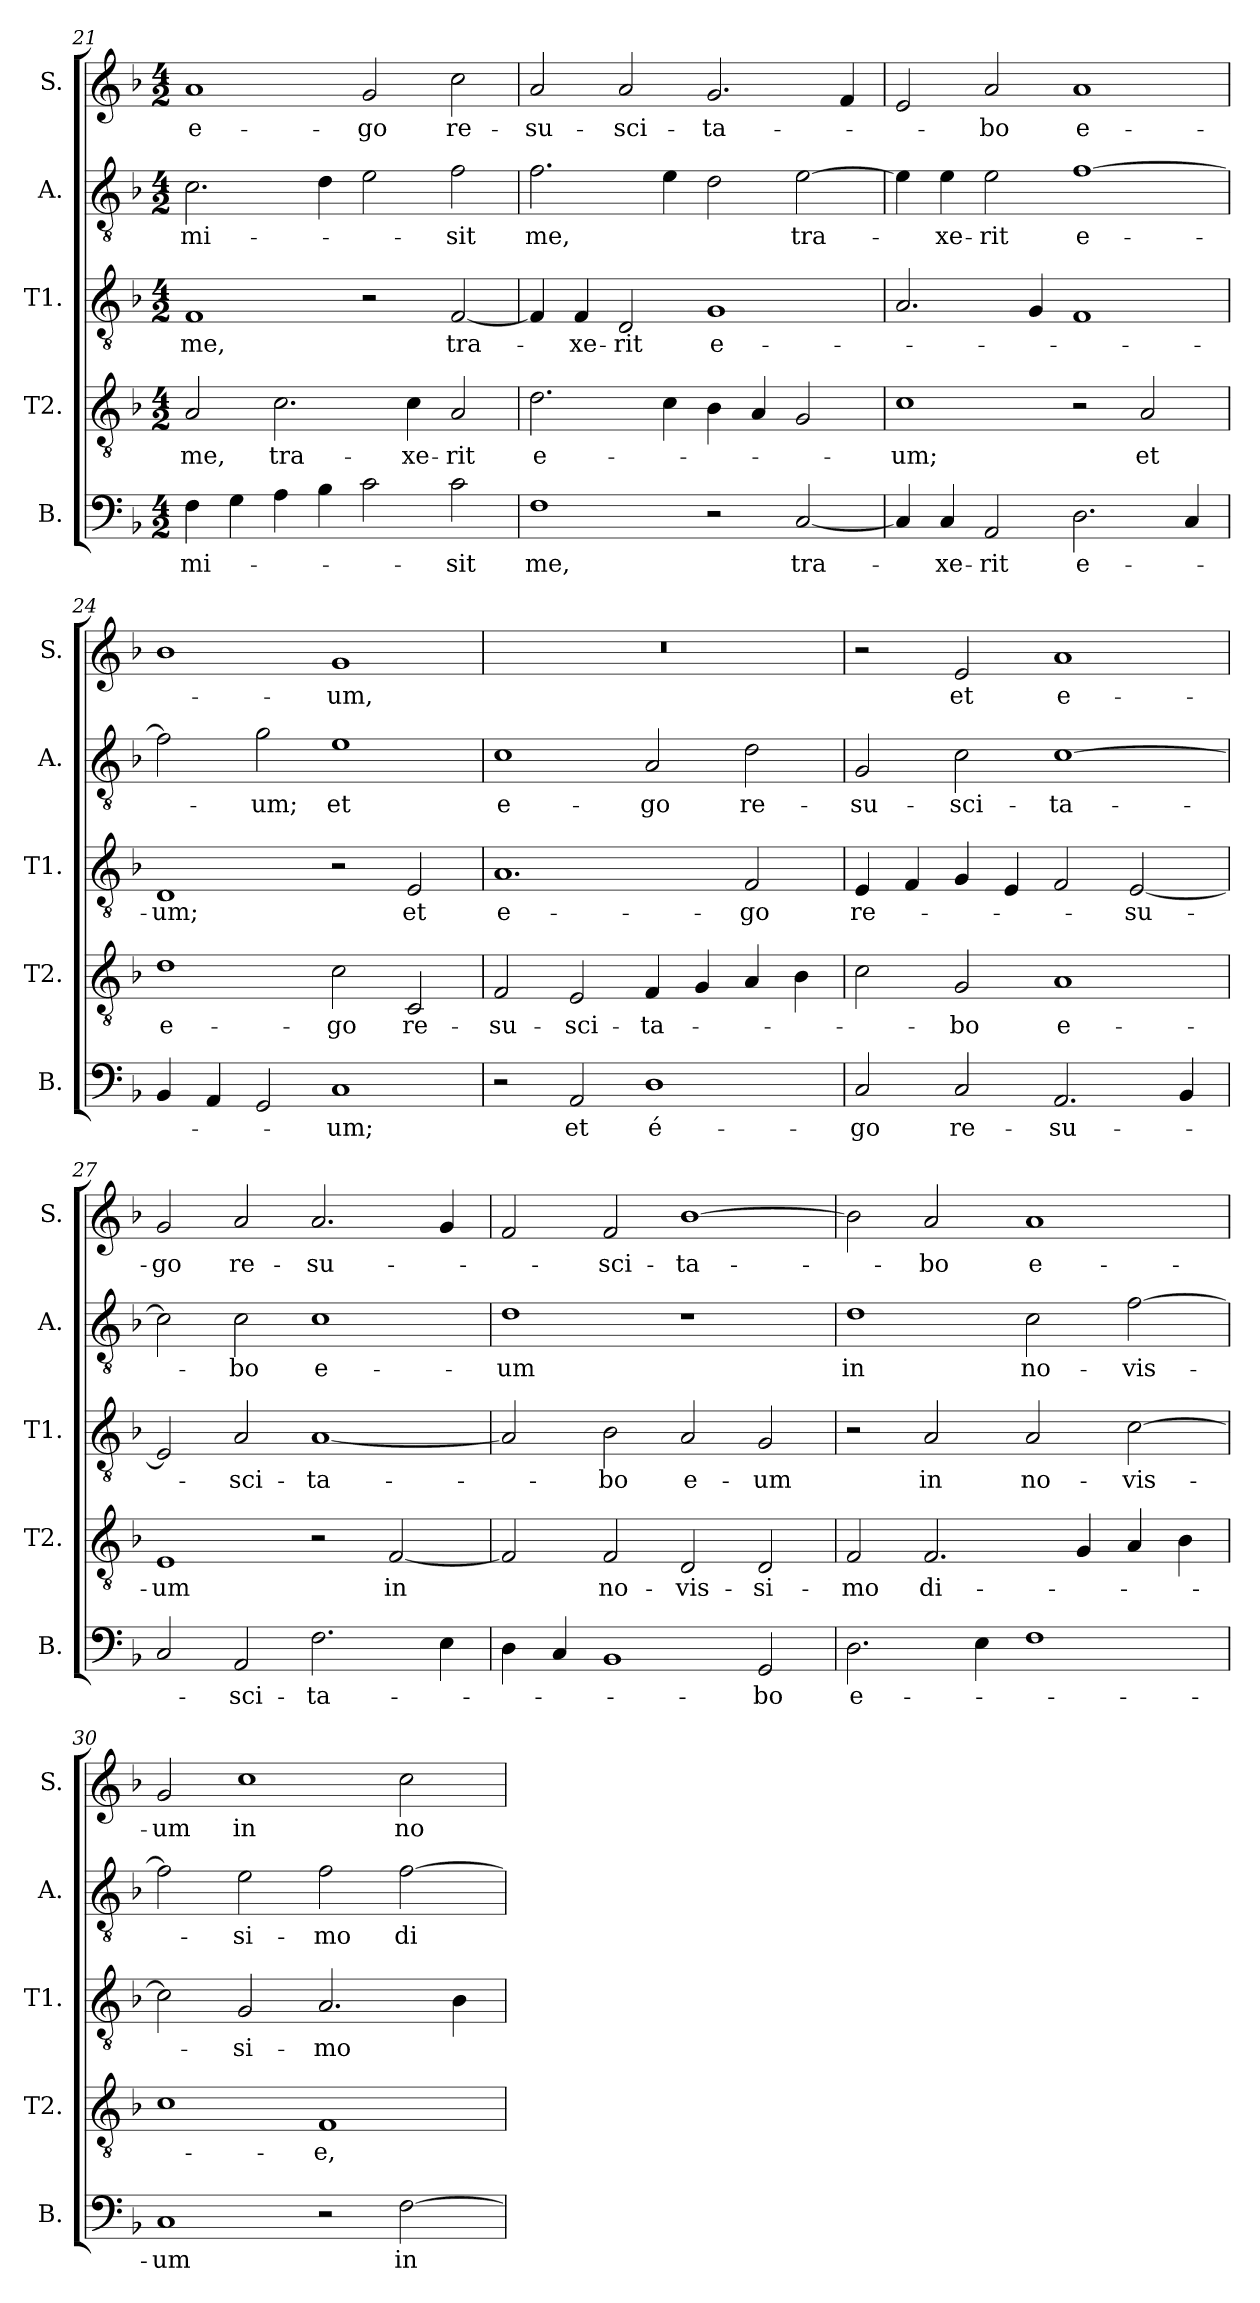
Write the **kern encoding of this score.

**kern	**text	**kern	**text	**kern	**text	**kern	**text	**kern	**text
*part5	*part5	*part4	*part4	*part3	*part3	*part2	*part2	*part1	*part1
*staff5	*staff5	*staff4	*staff4	*staff3	*staff3	*staff2	*staff2	*staff1	*staff1
*I"B.	*	*I"T2.	*	*I"T1.	*	*I"A.	*	*I"S.	*
*I'B.	*	*I'T2.	*	*I'T1.	*	*I'A.	*	*I'S.	*
*clefF4	*	*clefGv2	*	*clefGv2	*	*clefGv2	*	*clefG2	*
*k[b-]	*	*k[b-]	*	*k[b-]	*	*k[b-]	*	*k[b-]	*
*F:	*	*F:	*	*F:	*	*F:	*	*F:	*
*M4/2	*	*M4/2	*	*M4/2	*	*M4/2	*	*M4/2	*
=21	=21	=21	=21	=21	=21	=21	=21	=21	=21
!	!LO:LY:b	!	!LO:LY:b	!	!LO:LY:b	!	!LO:LY:b	!	!LO:LY:b
4F\	mi-	2A/	me,	1F	me,	2.c\	mi-	1a	e-
4G\	.	.	.	.	.	.	.	.	.
!	!	!	!LO:LY:b	!	!	!	!	!	!
4A\	.	2.c\	tra-	.	.	.	.	.	.
4B-\	.	.	.	.	.	4d\	.	.	.
!	!	!	!	!	!	!	!	!	!LO:LY:b
2c\	.	.	.	2r	.	2e\	.	2g/	-go
!	!	!	!LO:LY:b	!	!	!	!	!	!
.	.	4c\	-xe-	.	.	.	.	.	.
!	!LO:LY:b	!	!LO:LY:b	!	!LO:LY:b	!	!LO:LY:b	!	!LO:LY:b
2c\	-sit	2A/	-rit	[2F/	tra-	2f\	-sit	2cc\	re-
=22	=22	=22	=22	=22	=22	=22	=22	=22	=22
!	!LO:LY:b	!	!LO:LY:b	!	!	!	!LO:LY:b	!	!LO:LY:b
1F	me,	2.d\	e-	4F/]	.	2.f\	me,	2a/	-su-
!	!	!	!	!	!LO:LY:b	!	!	!	!
.	.	.	.	4F/	-xe-	.	.	.	.
!	!	!	!	!	!LO:LY:b	!	!	!	!LO:LY:b
.	.	.	.	2D/	-rit	.	.	2a/	-sci-
.	.	4c\	.	.	.	4e\	.	.	.
!	!	!	!	!	!LO:LY:b	!	!	!	!LO:LY:b
2r	.	4B-\	.	1G	e-	2d\	.	2.g/	-ta-
.	.	4A/	.	.	.	.	.	.	.
!	!LO:LY:b	!	!	!	!	!	!LO:LY:b	!	!
[2C/	tra-	2G/	.	.	.	[2e\	tra-	.	.
.	.	.	.	.	.	.	.	4f/	.
!!LO:PB:g=z
=23	=23	=23	=23	=23	=23	=23	=23	=23	=23
!	!	!	!LO:LY:b	!	!	!	!	!	!
4C/]	.	1c	-um;	2.A/	.	4e\]	.	2e/	.
!	!LO:LY:b	!	!	!	!	!	!LO:LY:b	!	!
4C/	-xe-	.	.	.	.	4e\	-xe-	.	.
!	!LO:LY:b	!	!	!	!	!	!LO:LY:b	!	!LO:LY:b
2AA/	-rit	.	.	.	.	2e\	-rit	2a/	-bo
.	.	.	.	4G/	.	.	.	.	.
!	!LO:LY:b	!	!	!	!	!	!LO:LY:b	!	!LO:LY:b
2.D\	e-	2r	.	1F	.	[1f	e-	1a	e-
!	!	!	!LO:LY:b	!	!	!	!	!	!
.	.	2A/	et	.	.	.	.	.	.
4C/	.	.	.	.	.	.	.	.	.
=24	=24	=24	=24	=24	=24	=24	=24	=24	=24
!	!	!	!LO:LY:b	!	!LO:LY:b	!	!	!	!
4BB-/	.	1d	e-	1D	-um;	2f\]	.	1b-	.
4AA/	.	.	.	.	.	.	.	.	.
!	!	!	!	!	!	!	!LO:LY:b	!	!
2GG/	.	.	.	.	.	2g\	-um;	.	.
!	!LO:LY:b	!	!LO:LY:b	!	!	!	!LO:LY:b	!	!LO:LY:b
1C	-um;	2c\	-go	2r	.	1e	et	1g	-um,
!	!	!	!LO:LY:b	!	!LO:LY:b	!	!	!	!
.	.	2C/	re-	2E/	et	.	.	.	.
=25	=25	=25	=25	=25	=25	=25	=25	=25	=25
!	!	!	!LO:LY:b	!	!LO:LY:b	!	!LO:LY:b	!	!
2r	.	2F/	-su-	1.A	e-	1c	e-	0r	.
!	!LO:LY:b	!	!LO:LY:b	!	!	!	!	!	!
2AA/	et	2E/	-sci-	.	.	.	.	.	.
!	!LO:LY:b	!	!LO:LY:b	!	!	!	!LO:LY:b	!	!
1D	é-	4F/	-ta-	.	.	2A/	-go	.	.
.	.	4G/	.	.	.	.	.	.	.
!	!	!	!	!	!LO:LY:b	!	!LO:LY:b	!	!
.	.	4A/	.	2F/	-go	2d\	re-	.	.
.	.	4B-\	.	.	.	.	.	.	.
=26	=26	=26	=26	=26	=26	=26	=26	=26	=26
!	!LO:LY:b	!	!	!	!LO:LY:b	!	!LO:LY:b	!	!
2C/	-go	2c\	.	4E/	re-	2G/	-su-	2r	.
.	.	.	.	4F/	.	.	.	.	.
!	!LO:LY:b	!	!LO:LY:b	!	!	!	!LO:LY:b	!	!LO:LY:b
2C/	re-	2G/	-bo	4G/	.	2c\	-sci-	2e/	et
.	.	.	.	4E/	.	.	.	.	.
!	!LO:LY:b	!	!LO:LY:b	!	!	!	!LO:LY:b	!	!LO:LY:b
2.AA/	-su-	1A	e-	2F/	.	[1c	-ta-	1a	e-
!	!	!	!	!	!LO:LY:b	!	!	!	!
.	.	.	.	[2E/	-su-	.	.	.	.
4BB-/	.	.	.	.	.	.	.	.	.
!!LO:LB:g=z
=27	=27	=27	=27	=27	=27	=27	=27	=27	=27
!	!	!	!LO:LY:b	!	!	!	!	!	!LO:LY:b
2C/	.	1E	-um	2E/]	.	2c\]	.	2g/	-go
!	!LO:LY:b	!	!	!	!LO:LY:b	!	!LO:LY:b	!	!LO:LY:b
2AA/	-sci-	.	.	2A/	-sci-	2c\	-bo	2a/	re-
!	!LO:LY:b	!	!	!	!LO:LY:b	!	!LO:LY:b	!	!LO:LY:b
2.F\	-ta-	2r	.	[1A	-ta-	1c	e-	2.a/	-su-
!	!	!	!LO:LY:b	!	!	!	!	!	!
.	.	[2F/	in	.	.	.	.	.	.
4E\	.	.	.	.	.	.	.	4g/	.
=28	=28	=28	=28	=28	=28	=28	=28	=28	=28
!	!	!	!	!	!	!	!LO:LY:b	!	!
4D\	.	2F/]	.	2A/]	.	1d	-um	2f/	.
4C/	.	.	.	.	.	.	.	.	.
!	!	!	!LO:LY:b	!	!LO:LY:b	!	!	!	!LO:LY:b
1BB-	.	2F/	no-	2B-\	-bo	.	.	2f/	-sci-
!	!	!	!LO:LY:b	!	!LO:LY:b	!	!	!	!LO:LY:b
.	.	2D/	-vis-	2A/	e-	1r	.	[1b-	-ta-
!	!LO:LY:b	!	!LO:LY:b	!	!LO:LY:b	!	!	!	!
2GG/	-bo	2D/	-si-	2G/	-um	.	.	.	.
=29	=29	=29	=29	=29	=29	=29	=29	=29	=29
!	!LO:LY:b	!	!LO:LY:b	!	!	!	!LO:LY:b	!	!
2.D\	e-	2F/	-mo	2r	.	1d	in	2b-\]	.
!	!	!	!LO:LY:b	!	!LO:LY:b	!	!	!	!LO:LY:b
.	.	2.F/	di-	2A/	in	.	.	2a/	-bo
4E\	.	.	.	.	.	.	.	.	.
!	!	!	!	!	!LO:LY:b	!	!LO:LY:b	!	!LO:LY:b
1F	.	.	.	2A/	no-	2c\	no-	1a	e-
.	.	4G/	.	.	.	.	.	.	.
!	!	!	!	!	!LO:LY:b	!	!LO:LY:b	!	!
.	.	4A/	.	[2c\	-vis-	[2f\	-vis-	.	.
.	.	4B-\	.	.	.	.	.	.	.
=30	=30	=30	=30	=30	=30	=30	=30	=30	=30
!	!LO:LY:b	!	!	!	!	!	!	!	!LO:LY:b
1C	-um	1c	.	2c\]	.	2f\]	.	2g/	-um
!	!	!	!	!	!LO:LY:b	!	!LO:LY:b	!	!LO:LY:b
.	.	.	.	2G/	-si-	2e\	-si-	1cc	in
!	!	!	!LO:LY:b	!	!LO:LY:b	!	!LO:LY:b	!	!
2r	.	1F	-e,	2.A/	-mo	2f\	-mo	.	.
!	!LO:LY:b	!	!	!	!	!	!LO:LY:b	!	!LO:LY:b
[2F\	in	.	.	.	.	[2f\	di-	2cc\	no-
.	.	.	.	4B-\	.	.	.	.	.
=	=	=	=	=	=	=	=	=	=
*-	*-	*-	*-	*-	*-	*-	*-	*-	*-
